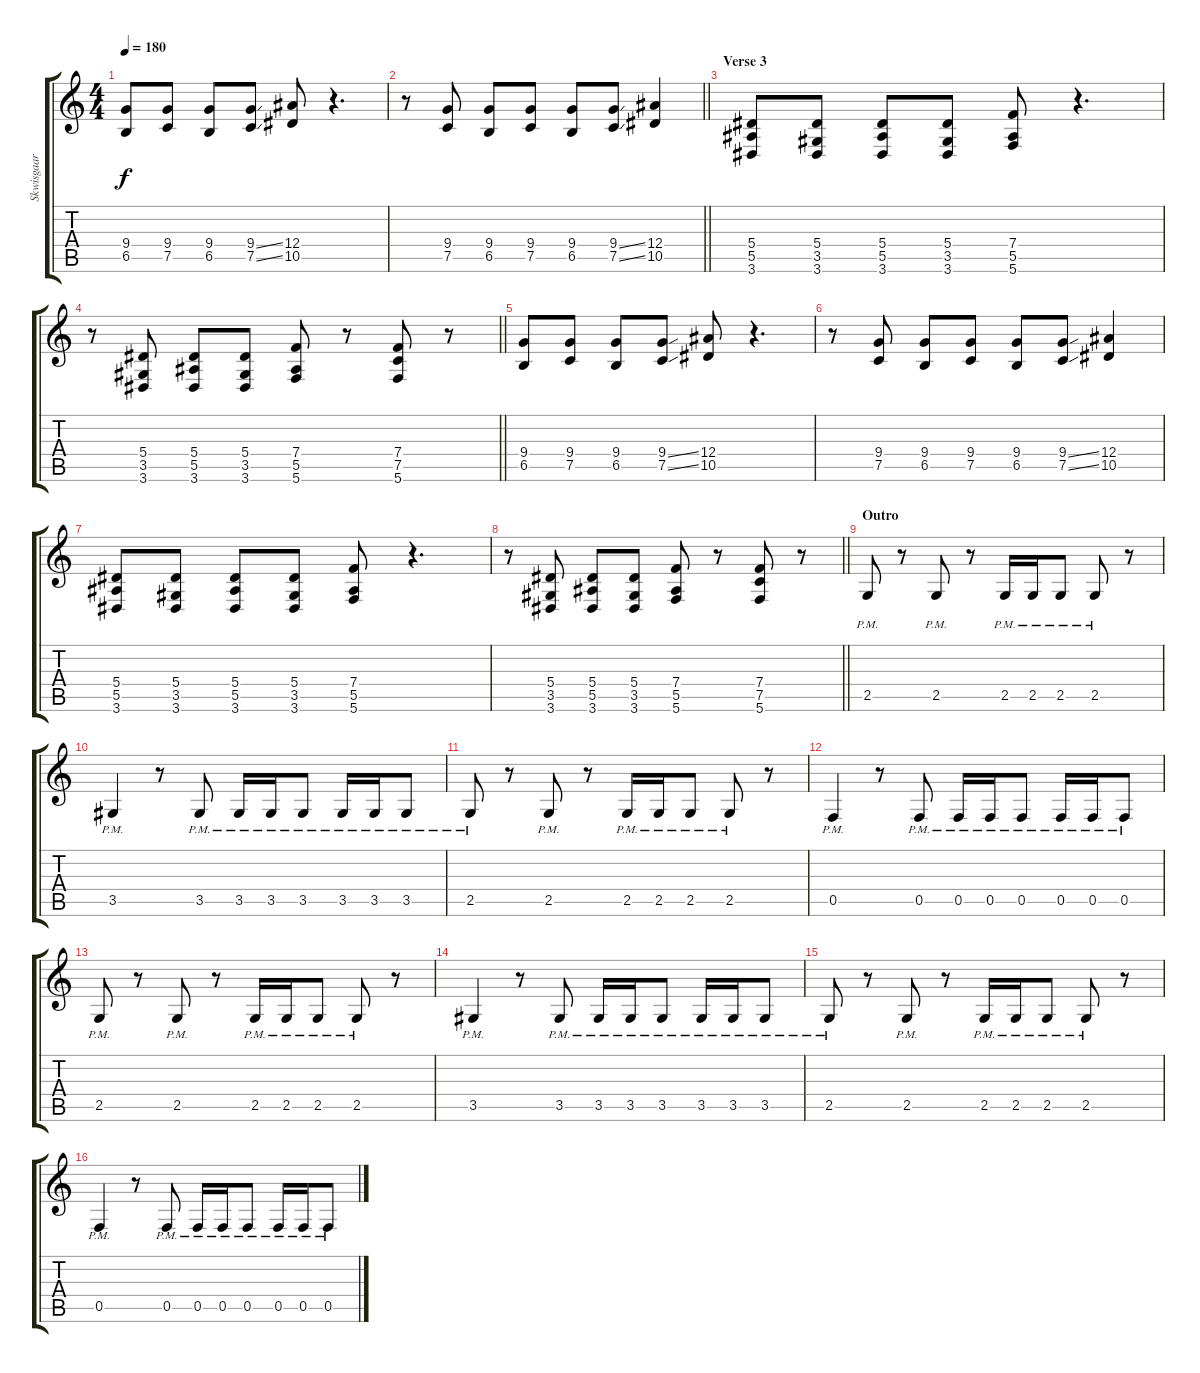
\track ("Skwisgaar Skwigelf (Lead Guitar 1)" "Skwisgaar ") {instrument distortionguitar}
\staff {score tabs}
\tuning (C4 G3 Eb3 Bb2 F2 C2) {hide}
\ts (4 4)
\tempo 180
\clef g2
\ks c
(9.4 6.5).8{dy f} (9.4 7.5).8 (9.4 6.5).8 (9.4{ss} 7.5{ss}).8 (12.4 10.5).8 r.4{d} |
\barLineRight lightlight
r.8 (9.4 7.5).8 (9.4 6.5).8 (9.4 7.5).8 (9.4 6.5).8 (9.4{ss} 7.5{ss}).8 (12.4 10.5).4 |
\section ("" "Verse 3")
(5.4 5.5 3.6).8 (5.4 3.5 3.6).8 (5.4 5.5 3.6).8 (5.4 3.5 3.6).8 (7.4 5.5 5.6).8 r.4{d} |
\barLineRight lightlight
r.8 (5.4 3.5 3.6).8 (5.4 5.5 3.6).8 (5.4 3.5 3.6).8 (7.4 5.5 5.6).8 r.8 (7.4 7.5 5.6).8 r.8 |
(9.4 6.5).8 (9.4 7.5).8 (9.4 6.5).8 (9.4{ss} 7.5{ss}).8 (12.4 10.5).8 r.4{d} |
r.8 (9.4 7.5).8 (9.4 6.5).8 (9.4 7.5).8 (9.4 6.5).8 (9.4{ss} 7.5{ss}).8 (12.4 10.5).4 |
(5.4 5.5 3.6).8 (5.4 3.5 3.6).8 (5.4 5.5 3.6).8 (5.4 3.5 3.6).8 (7.4 5.5 5.6).8 r.4{d} |
\barLineRight lightlight
r.8 (5.4 3.5 3.6).8 (5.4 5.5 3.6).8 (5.4 3.5 3.6).8 (7.4 5.5 5.6).8 r.8 (7.4 7.5 5.6).8 r.8 |
\section ("" "Outro")
2.5{pm}.8 r.8 2.5{pm}.8 r.8 2.5{pm}.16 2.5{pm}.16 2.5{pm}.8 2.5{pm}.8 r.8 |
3.5{pm}.4 r.8 3.5{pm}.8 3.5{pm}.16 3.5{pm}.16 3.5{pm}.8 3.5{pm}.16 3.5{pm}.16 3.5{pm}.8 |
2.5{pm}.8 r.8 2.5{pm}.8 r.8 2.5{pm}.16 2.5{pm}.16 2.5{pm}.8 2.5{pm}.8 r.8 |
0.5{pm}.4 r.8 0.5{pm}.8 0.5{pm}.16 0.5{pm}.16 0.5{pm}.8 0.5{pm}.16 0.5{pm}.16 0.5{pm}.8 |
2.5{pm}.8 r.8 2.5{pm}.8 r.8 2.5{pm}.16 2.5{pm}.16 2.5{pm}.8 2.5{pm}.8 r.8 |
3.5{pm}.4 r.8 3.5{pm}.8 3.5{pm}.16 3.5{pm}.16 3.5{pm}.8 3.5{pm}.16 3.5{pm}.16 3.5{pm}.8 |
2.5{pm}.8 r.8 2.5{pm}.8 r.8 2.5{pm}.16 2.5{pm}.16 2.5{pm}.8 2.5{pm}.8 r.8 |
0.5{pm}.4 r.8 0.5{pm}.8 0.5{pm}.16 0.5{pm}.16 0.5{pm}.8 0.5{pm}.16 0.5{pm}.16 0.5{pm}.8
